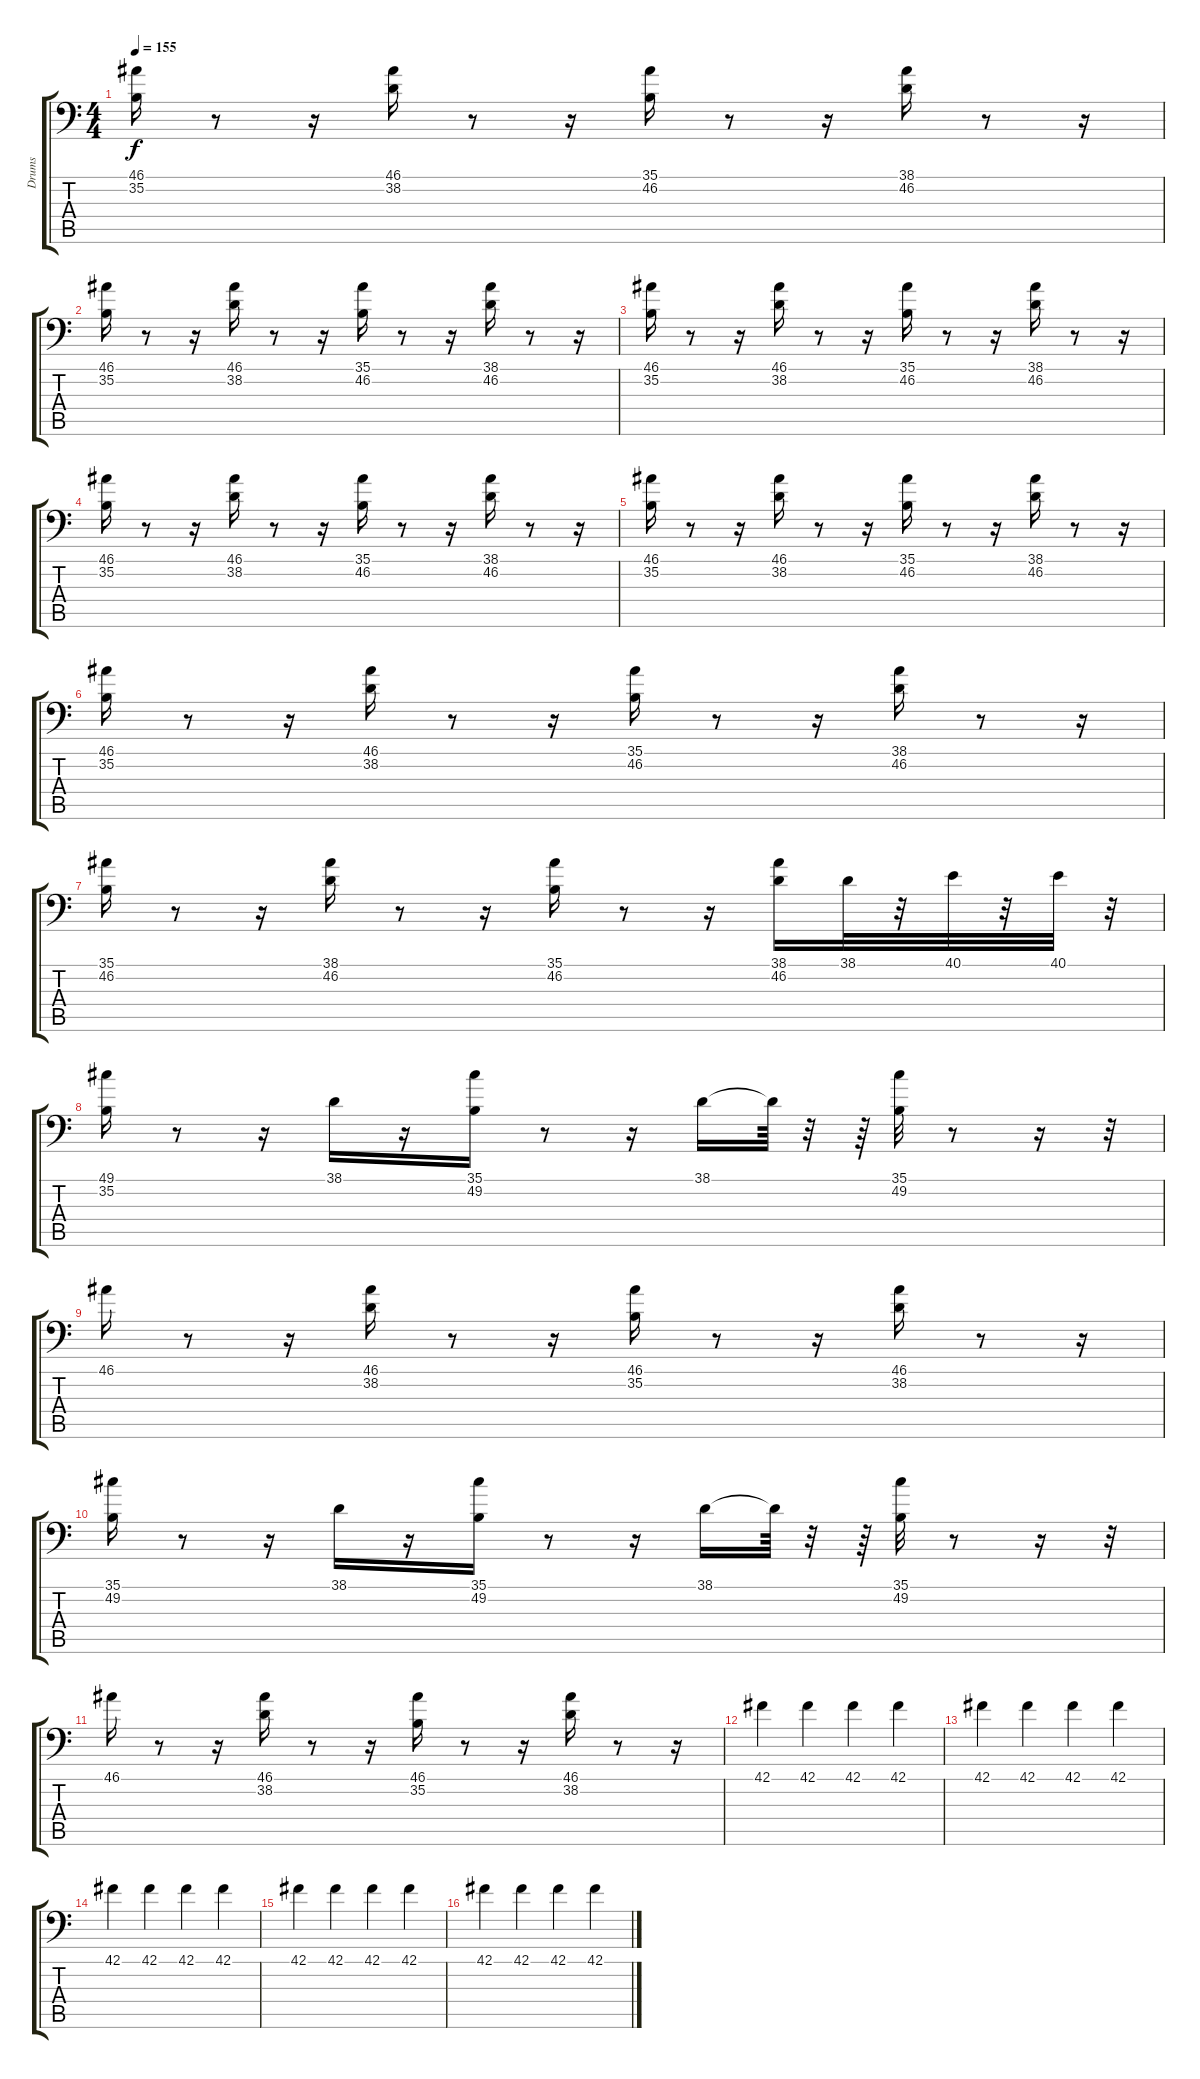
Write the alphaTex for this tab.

\track ("Drums" "Drums") {instrument acousticgrandpiano}
\staff {score tabs}
\tuning (C-1 C-1 C-1 C-1 C-1 C-1) {hide}
\ts (4 4)
\tempo 155
\clef f4
\ks c
(46.1 35.2).16{dy f} r.8 r.16 (46.1 38.2).16 r.8 r.16 (35.1 46.2).16 r.8 r.16 (38.1 46.2).16 r.8 r.16 |
(46.1 35.2).16 r.8 r.16 (46.1 38.2).16 r.8 r.16 (35.1 46.2).16 r.8 r.16 (38.1 46.2).16 r.8 r.16 |
(46.1 35.2).16 r.8 r.16 (46.1 38.2).16 r.8 r.16 (35.1 46.2).16 r.8 r.16 (38.1 46.2).16 r.8 r.16 |
(46.1 35.2).16 r.8 r.16 (46.1 38.2).16 r.8 r.16 (35.1 46.2).16 r.8 r.16 (38.1 46.2).16 r.8 r.16 |
(46.1 35.2).16 r.8 r.16 (46.1 38.2).16 r.8 r.16 (35.1 46.2).16 r.8 r.16 (38.1 46.2).16 r.8 r.16 |
(46.1 35.2).16 r.8 r.16 (46.1 38.2).16 r.8 r.16 (35.1 46.2).16 r.8 r.16 (38.1 46.2).16 r.8 r.16 |
(35.1 46.2).16 r.8 r.16 (38.1 46.2).16 r.8 r.16 (35.1 46.2).16 r.8 r.16 (38.1 46.2).16 38.1.32 r.32 40.1.32 r.32 40.1.32 r.32 |
(49.1 35.2).16 r.8 r.16 38.1.16 r.16 (35.1 49.2).16 r.8 r.16 38.1.16 38.1{t}.64 r.32 r.64 (35.1 49.2).32 r.8 r.16 r.32 |
46.1.16 r.8 r.16 (46.1 38.2).16 r.8 r.16 (46.1 35.2).16 r.8 r.16 (46.1 38.2).16 r.8 r.16 |
(35.1 49.2).16 r.8 r.16 38.1.16 r.16 (35.1 49.2).16 r.8 r.16 38.1.16 38.1{t}.64 r.32 r.64 (35.1 49.2).32 r.8 r.16 r.32 |
46.1.16 r.8 r.16 (46.1 38.2).16 r.8 r.16 (46.1 35.2).16 r.8 r.16 (46.1 38.2).16 r.8 r.16 |
42.1.4 42.1.4 42.1.4 42.1.4 |
42.1.4 42.1.4 42.1.4 42.1.4 |
42.1.4 42.1.4 42.1.4 42.1.4 |
42.1.4 42.1.4 42.1.4 42.1.4 |
42.1.4 42.1.4 42.1.4 42.1.4
